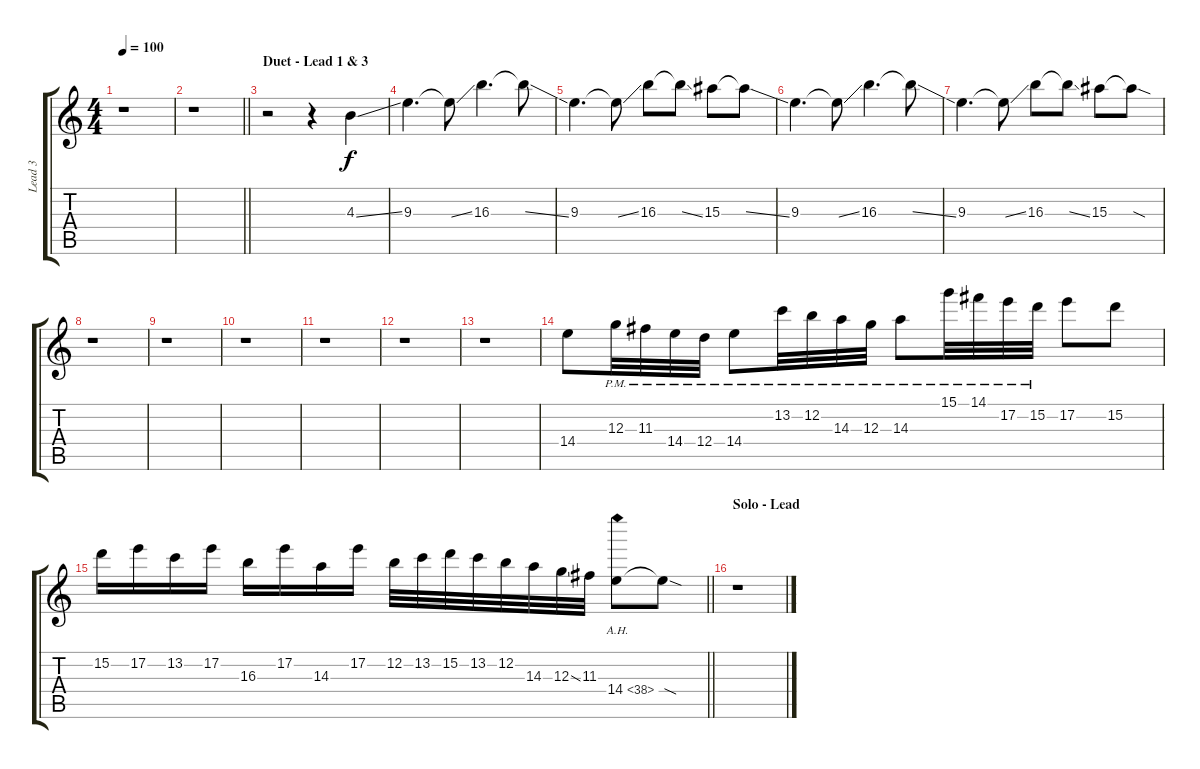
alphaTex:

\track ("Lead 3" "Lead 3") {instrument overdrivenguitar}
\staff {score tabs}
\tuning (E4 B3 G3 D3 A2 E2) {hide}
\ts (4 4)
\tempo 100
\clef g2
\ks c
r.1{dy f} |
\barLineRight lightlight
r.1 |
\section ("" "Duet - Lead 1 & 3")
r.2 r.4 4.3{ss}.4 |
9.3.4{d} 9.3{ss t}.8 16.3.4{d} 16.3{ss t}.8 |
9.3.4{d} 9.3{ss t}.8 16.3.8 16.3{ss t}.8 15.3.8 15.3{ss t}.8 |
9.3.4{d} 9.3{ss t}.8 16.3.4{d} 16.3{ss t}.8 |
9.3.4{d} 9.3{ss t}.8 16.3.8 16.3{ss t}.8 15.3.8 15.3{sod t}.8 |
r.1 |
r.1 |
r.1 |
r.1 |
r.1 |
r.1 |
14.4.8 12.3{pm}.32 11.3{pm}.32 14.4{pm}.32 12.4{pm}.32 14.4{pm}.8 13.2{pm}.32 12.2{pm}.32 14.3{pm}.32 12.3{pm}.32 14.3{pm}.8 15.1{pm}.32 14.1{pm}.32 17.2{pm}.32 15.2{pm}.32 17.2.8 15.2.8 |
\barLineRight lightlight
15.2.16 17.2.16 13.2.16 17.2.16 16.3.16 17.2.16 14.3.16 17.2.16 12.2.32 13.2.32 15.2.32 13.2.32 12.2.32 14.3.32 12.3{ss}.32 11.3.32 14.4{ah 24}.8 14.4{sod t}.8 |
\section ("" "Solo - Lead")
r.1
